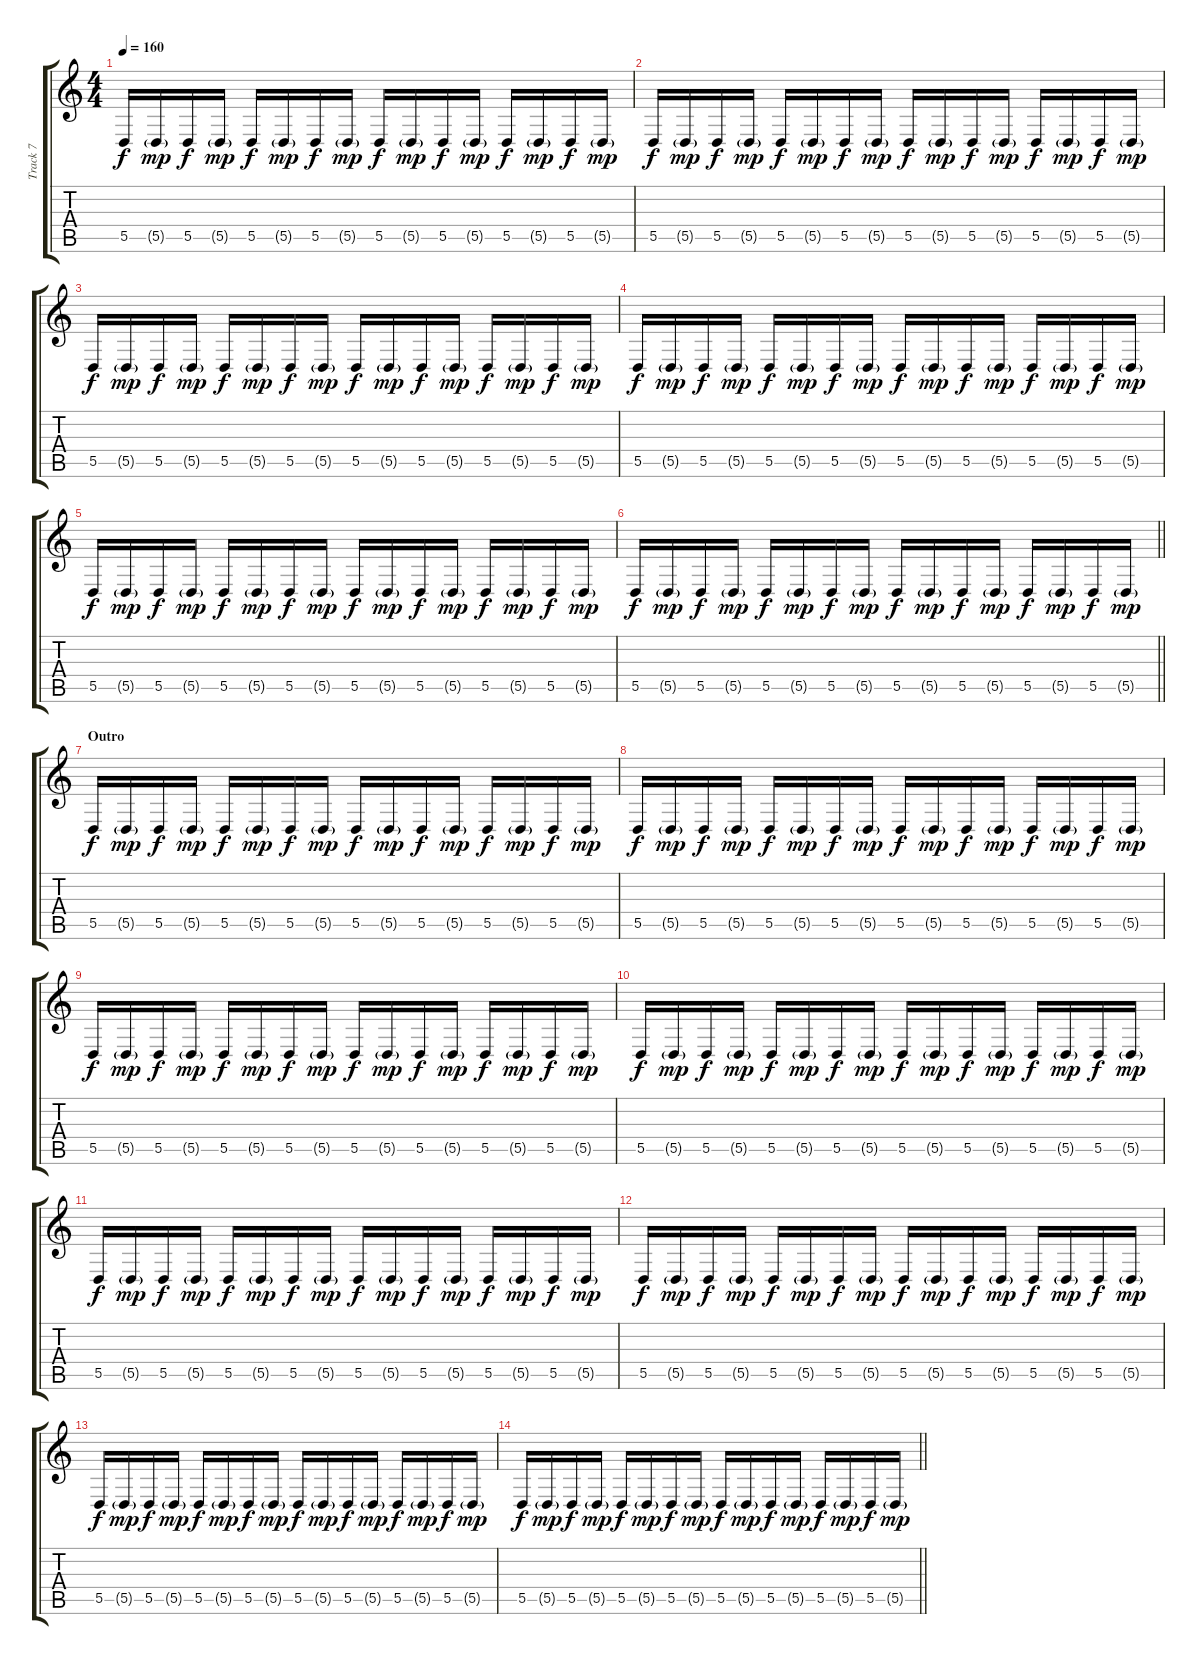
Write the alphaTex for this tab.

\track ("Track 7" "Track 7") {instrument lead2sawtooth}
\staff {score tabs}
\tuning (E4 B3 G3 D3 A2 E2) {hide}
\ts (4 4)
\tempo 160
\clef g2
\ks c
5.5.16{dy f} 5.5{g}.16{dy mp} 5.5.16{dy f} 5.5{g}.16{dy mp} 5.5.16{dy f} 5.5{g}.16{dy mp} 5.5.16{dy f} 5.5{g}.16{dy mp} 5.5.16{dy f} 5.5{g}.16{dy mp} 5.5.16{dy f} 5.5{g}.16{dy mp} 5.5.16{dy f} 5.5{g}.16{dy mp} 5.5.16{dy f} 5.5{g}.16{dy mp} |
5.5.16{dy f} 5.5{g}.16{dy mp} 5.5.16{dy f} 5.5{g}.16{dy mp} 5.5.16{dy f} 5.5{g}.16{dy mp} 5.5.16{dy f} 5.5{g}.16{dy mp} 5.5.16{dy f} 5.5{g}.16{dy mp} 5.5.16{dy f} 5.5{g}.16{dy mp} 5.5.16{dy f} 5.5{g}.16{dy mp} 5.5.16{dy f} 5.5{g}.16{dy mp} |
5.5.16{dy f} 5.5{g}.16{dy mp} 5.5.16{dy f} 5.5{g}.16{dy mp} 5.5.16{dy f} 5.5{g}.16{dy mp} 5.5.16{dy f} 5.5{g}.16{dy mp} 5.5.16{dy f} 5.5{g}.16{dy mp} 5.5.16{dy f} 5.5{g}.16{dy mp} 5.5.16{dy f} 5.5{g}.16{dy mp} 5.5.16{dy f} 5.5{g}.16{dy mp} |
5.5.16{dy f} 5.5{g}.16{dy mp} 5.5.16{dy f} 5.5{g}.16{dy mp} 5.5.16{dy f} 5.5{g}.16{dy mp} 5.5.16{dy f} 5.5{g}.16{dy mp} 5.5.16{dy f} 5.5{g}.16{dy mp} 5.5.16{dy f} 5.5{g}.16{dy mp} 5.5.16{dy f} 5.5{g}.16{dy mp} 5.5.16{dy f} 5.5{g}.16{dy mp} |
5.5.16{dy f} 5.5{g}.16{dy mp} 5.5.16{dy f} 5.5{g}.16{dy mp} 5.5.16{dy f} 5.5{g}.16{dy mp} 5.5.16{dy f} 5.5{g}.16{dy mp} 5.5.16{dy f} 5.5{g}.16{dy mp} 5.5.16{dy f} 5.5{g}.16{dy mp} 5.5.16{dy f} 5.5{g}.16{dy mp} 5.5.16{dy f} 5.5{g}.16{dy mp} |
\barLineRight lightlight
5.5.16{dy f} 5.5{g}.16{dy mp} 5.5.16{dy f} 5.5{g}.16{dy mp} 5.5.16{dy f} 5.5{g}.16{dy mp} 5.5.16{dy f} 5.5{g}.16{dy mp} 5.5.16{dy f} 5.5{g}.16{dy mp} 5.5.16{dy f} 5.5{g}.16{dy mp} 5.5.16{dy f} 5.5{g}.16{dy mp} 5.5.16{dy f} 5.5{g}.16{dy mp} |
\section ("" "Outro")
5.5.16{dy f} 5.5{g}.16{dy mp} 5.5.16{dy f} 5.5{g}.16{dy mp} 5.5.16{dy f} 5.5{g}.16{dy mp} 5.5.16{dy f} 5.5{g}.16{dy mp} 5.5.16{dy f} 5.5{g}.16{dy mp} 5.5.16{dy f} 5.5{g}.16{dy mp} 5.5.16{dy f} 5.5{g}.16{dy mp} 5.5.16{dy f} 5.5{g}.16{dy mp} |
5.5.16{dy f} 5.5{g}.16{dy mp} 5.5.16{dy f} 5.5{g}.16{dy mp} 5.5.16{dy f} 5.5{g}.16{dy mp} 5.5.16{dy f} 5.5{g}.16{dy mp} 5.5.16{dy f} 5.5{g}.16{dy mp} 5.5.16{dy f} 5.5{g}.16{dy mp} 5.5.16{dy f} 5.5{g}.16{dy mp} 5.5.16{dy f} 5.5{g}.16{dy mp} |
5.5.16{dy f} 5.5{g}.16{dy mp} 5.5.16{dy f} 5.5{g}.16{dy mp} 5.5.16{dy f} 5.5{g}.16{dy mp} 5.5.16{dy f} 5.5{g}.16{dy mp} 5.5.16{dy f} 5.5{g}.16{dy mp} 5.5.16{dy f} 5.5{g}.16{dy mp} 5.5.16{dy f} 5.5{g}.16{dy mp} 5.5.16{dy f} 5.5{g}.16{dy mp} |
5.5.16{dy f} 5.5{g}.16{dy mp} 5.5.16{dy f} 5.5{g}.16{dy mp} 5.5.16{dy f} 5.5{g}.16{dy mp} 5.5.16{dy f} 5.5{g}.16{dy mp} 5.5.16{dy f} 5.5{g}.16{dy mp} 5.5.16{dy f} 5.5{g}.16{dy mp} 5.5.16{dy f} 5.5{g}.16{dy mp} 5.5.16{dy f} 5.5{g}.16{dy mp} |
5.5.16{dy f} 5.5{g}.16{dy mp} 5.5.16{dy f} 5.5{g}.16{dy mp} 5.5.16{dy f} 5.5{g}.16{dy mp} 5.5.16{dy f} 5.5{g}.16{dy mp} 5.5.16{dy f} 5.5{g}.16{dy mp} 5.5.16{dy f} 5.5{g}.16{dy mp} 5.5.16{dy f} 5.5{g}.16{dy mp} 5.5.16{dy f} 5.5{g}.16{dy mp} |
5.5.16{dy f} 5.5{g}.16{dy mp} 5.5.16{dy f} 5.5{g}.16{dy mp} 5.5.16{dy f} 5.5{g}.16{dy mp} 5.5.16{dy f} 5.5{g}.16{dy mp} 5.5.16{dy f} 5.5{g}.16{dy mp} 5.5.16{dy f} 5.5{g}.16{dy mp} 5.5.16{dy f} 5.5{g}.16{dy mp} 5.5.16{dy f} 5.5{g}.16{dy mp} |
5.5.16{dy f} 5.5{g}.16{dy mp} 5.5.16{dy f} 5.5{g}.16{dy mp} 5.5.16{dy f} 5.5{g}.16{dy mp} 5.5.16{dy f} 5.5{g}.16{dy mp} 5.5.16{dy f} 5.5{g}.16{dy mp} 5.5.16{dy f} 5.5{g}.16{dy mp} 5.5.16{dy f} 5.5{g}.16{dy mp} 5.5.16{dy f} 5.5{g}.16{dy mp} |
\barLineRight lightlight
5.5.16{dy f} 5.5{g}.16{dy mp} 5.5.16{dy f} 5.5{g}.16{dy mp} 5.5.16{dy f} 5.5{g}.16{dy mp} 5.5.16{dy f} 5.5{g}.16{dy mp} 5.5.16{dy f} 5.5{g}.16{dy mp} 5.5.16{dy f} 5.5{g}.16{dy mp} 5.5.16{dy f} 5.5{g}.16{dy mp} 5.5.16{dy f} 5.5{g}.16{dy mp}
